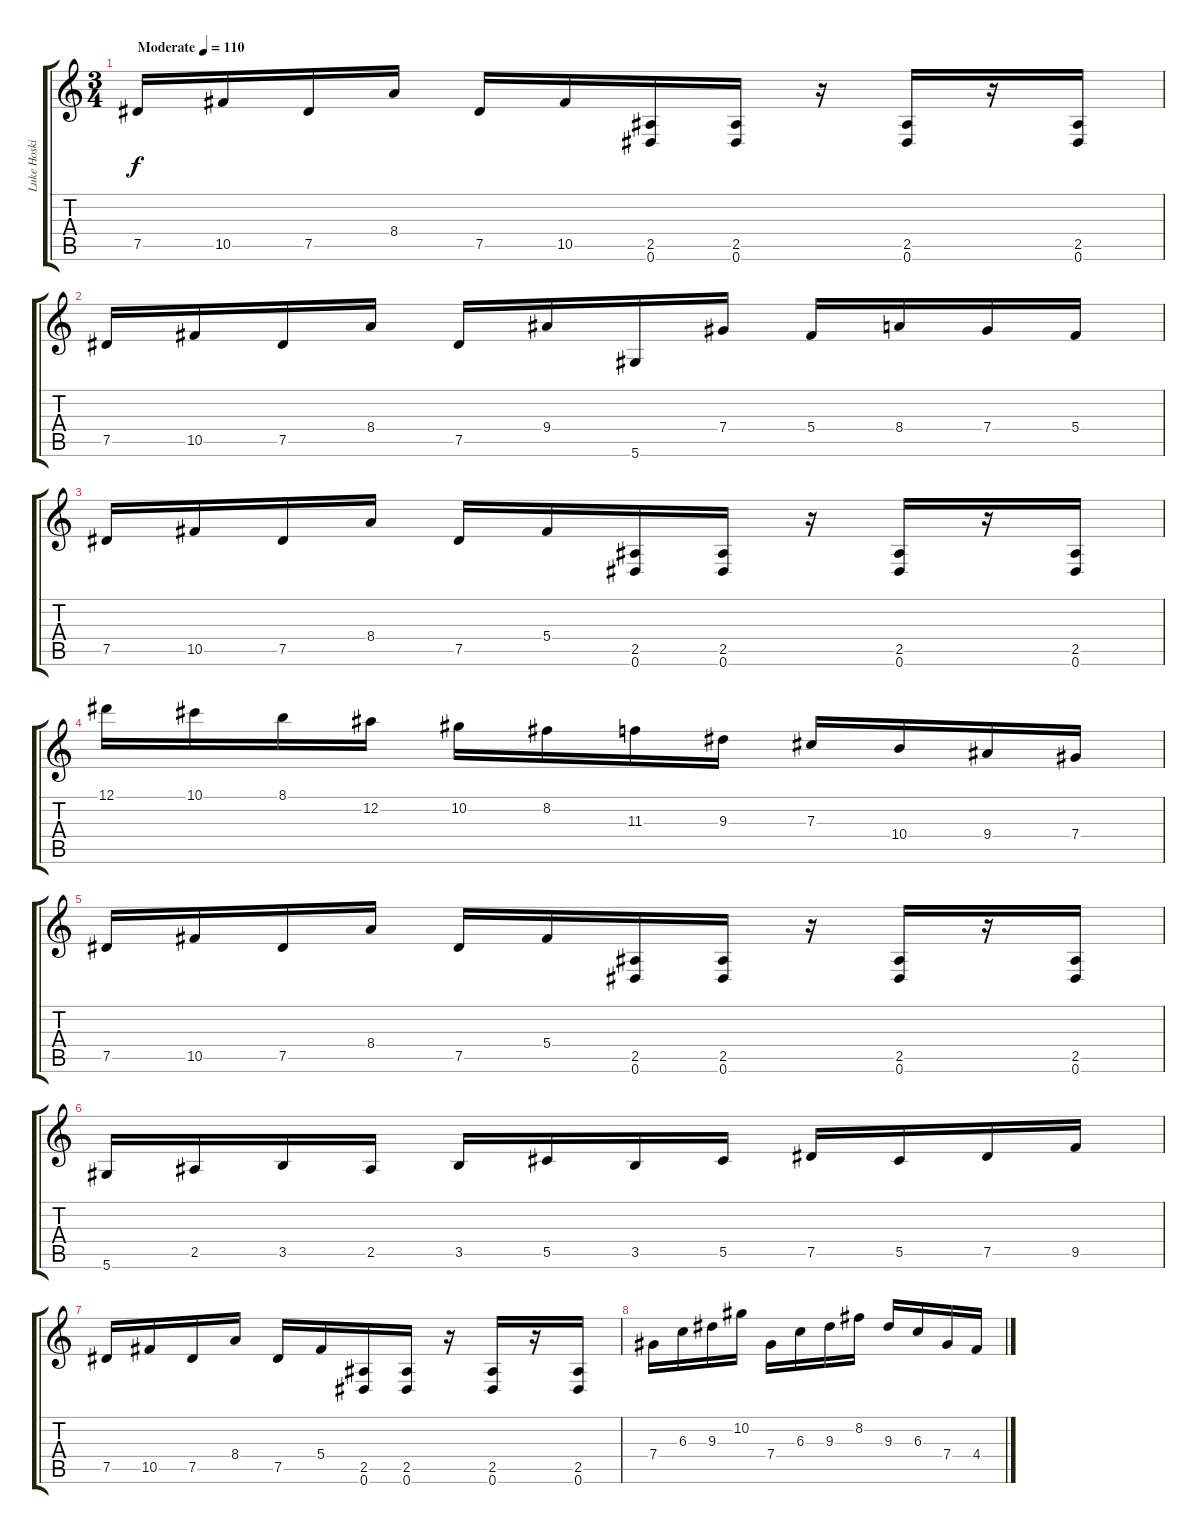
\track ("Luke Hoskin" "Luke Hoski") {instrument overdrivenguitar}
\staff {score tabs}
\tuning (Eb4 Bb3 Gb3 Db3 Ab2 Eb2) {hide}
\ts (3 4)
\tempo (110 "Moderate")
\clef g2
\ks c
7.5.16{dy f instrument overdrivenguitar} 10.5.16 7.5.16 8.4.16 7.5.16 10.5.16 (2.5 0.6).16 (2.5 0.6).16 r.16 (2.5 0.6).16 r.16 (2.5 0.6).16 |
7.5.16 10.5.16 7.5.16 8.4.16 7.5.16 9.4.16 5.6.16 7.4.16 5.4.16 8.4.16 7.4.16 5.4.16 |
7.5.16 10.5.16 7.5.16 8.4.16 7.5.16 5.4.16 (2.5 0.6).16 (2.5 0.6).16 r.16 (2.5 0.6).16 r.16 (2.5 0.6).16 |
12.1.16 10.1.16 8.1.16 12.2.16 10.2.16 8.2.16 11.3.16 9.3.16 7.3.16 10.4.16 9.4.16 7.4.16 |
7.5.16 10.5.16 7.5.16 8.4.16 7.5.16 5.4.16 (2.5 0.6).16 (2.5 0.6).16 r.16 (2.5 0.6).16 r.16 (2.5 0.6).16 |
5.6.16 2.5.16 3.5.16 2.5.16 3.5.16 5.5.16 3.5.16 5.5.16 7.5.16 5.5.16 7.5.16 9.5.16 |
7.5.16 10.5.16 7.5.16 8.4.16 7.5.16 5.4.16 (2.5 0.6).16 (2.5 0.6).16 r.16 (2.5 0.6).16 r.16 (2.5 0.6).16 |
7.4.16 6.3.16 9.3.16 10.2.16 7.4.16 6.3.16 9.3.16 8.2.16 9.3.16 6.3.16 7.4.16 4.4.16
